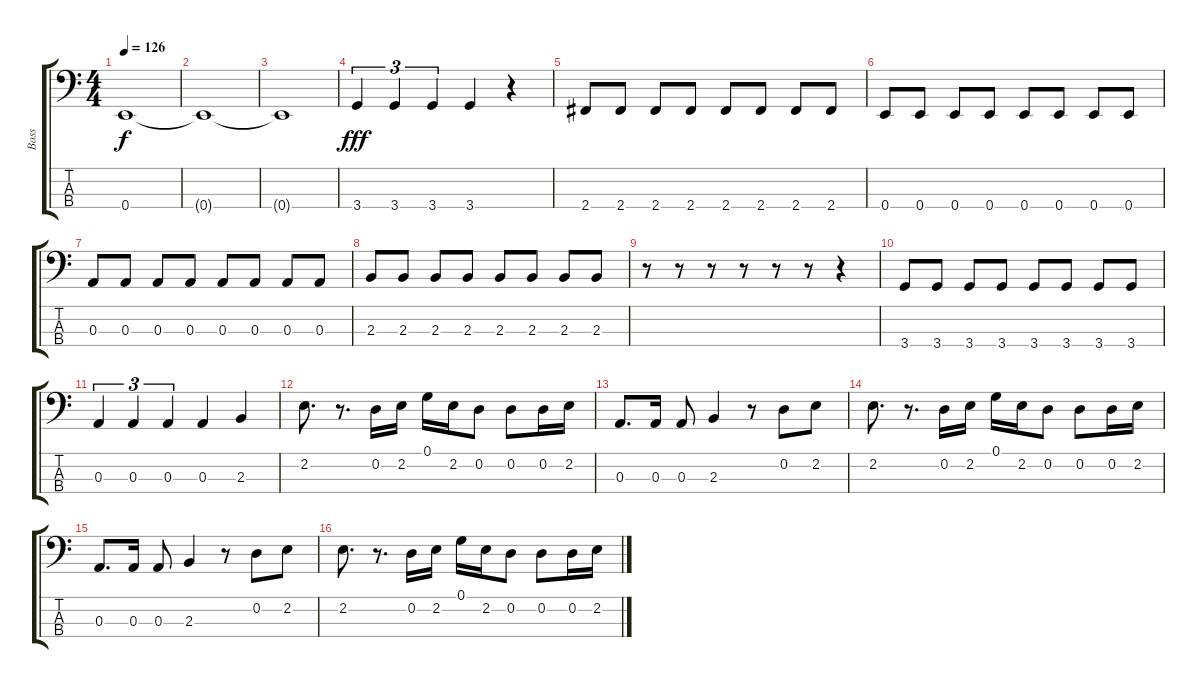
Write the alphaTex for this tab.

\track ("Bass" "Bass") {instrument electricbassfinger}
\staff {score tabs}
\tuning (G2 D2 A1 E1) {hide}
\ts (4 4)
\tempo 126
\clef f4
\ks c
0.4{t}.1{dy f} |
0.4{t}.1 |
0.4{t}.1 |
3.4.4{tu (3 2) dy fff} 3.4.4{tu (3 2)} 3.4.4{tu (3 2)} 3.4.4 r.4 |
2.4.8 2.4.8 2.4.8 2.4.8 2.4.8 2.4.8 2.4.8 2.4.8 |
0.4.8 0.4.8 0.4.8 0.4.8 0.4.8 0.4.8 0.4.8 0.4.8 |
0.3.8 0.3.8 0.3.8 0.3.8 0.3.8 0.3.8 0.3.8 0.3.8 |
2.3.8 2.3.8 2.3.8 2.3.8 2.3.8 2.3.8 2.3.8 2.3.8 |
r.8 r.8 r.8 r.8 r.8 r.8 r.4 |
3.4.8 3.4.8 3.4.8 3.4.8 3.4.8 3.4.8 3.4.8 3.4.8 |
0.3.4{tu (3 2)} 0.3.4{tu (3 2)} 0.3.4{tu (3 2)} 0.3.4 2.3.4 |
2.2.8{d} r.8{d} 0.2.16 2.2.16 0.1.16 2.2.16 0.2.8 0.2.8 0.2.16 2.2.16 |
0.3.8{d} 0.3.16 0.3.8 2.3.4 r.8 0.2.8 2.2.8 |
2.2.8{d} r.8{d} 0.2.16 2.2.16 0.1.16 2.2.16 0.2.8 0.2.8 0.2.16 2.2.16 |
0.3.8{d} 0.3.16 0.3.8 2.3.4 r.8 0.2.8 2.2.8 |
2.2.8{d} r.8{d} 0.2.16 2.2.16 0.1.16 2.2.16 0.2.8 0.2.8 0.2.16 2.2.16
